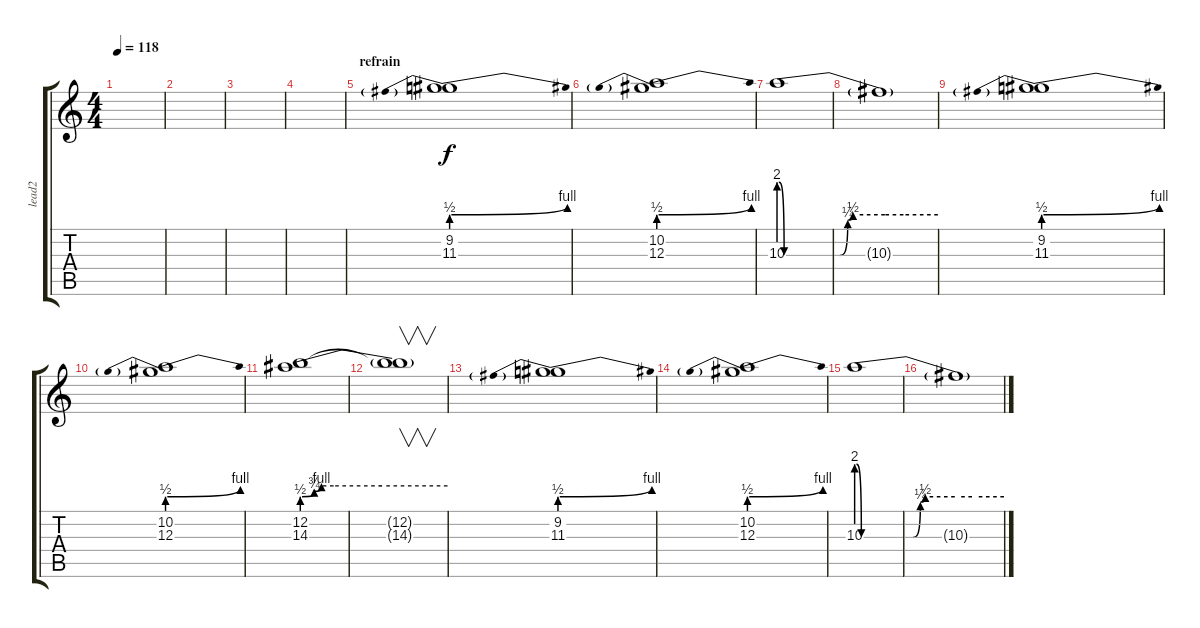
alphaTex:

\track ("lead2" "lead2") {instrument distortionguitar}
\staff {score tabs}
\tuning (E4 B3 G3 D3 A2 E2) {hide}
\ts (4 4)
\tempo 118
\clef g2
\ks c
|
|
|
|
\section ("" "refrain")
(9.2 11.3{be (prebendbend 0 2 60 4)}).1 |
(10.2 12.3{be (prebendbend 0 2 60 4)}).1 |
10.3{be (custom 0 8 2 0 4 0 6 0 8 0 14 0 23 0 26 1 28 2 40 2 47 2 60 2)}.1 |
10.3{t}.1 |
(9.2 11.3{be (prebendbend 0 2 60 4)}).1 |
(10.2 12.3{be (prebendbend 0 2 60 4)}).1 |
(12.2 14.3{be (custom 0 2 5 3 8 4 13 4 30 4 33 4 60 4)}).1 |
(12.2{t} 14.3{t}).1{v} |
(9.2 11.3{be (prebendbend 0 2 60 4)}).1 |
(10.2 12.3{be (prebendbend 0 2 60 4)}).1 |
10.3{be (custom 0 8 2 0 4 0 6 0 8 0 14 0 23 0 26 1 28 2 40 2 47 2 60 2)}.1 |
10.3{t}.1
